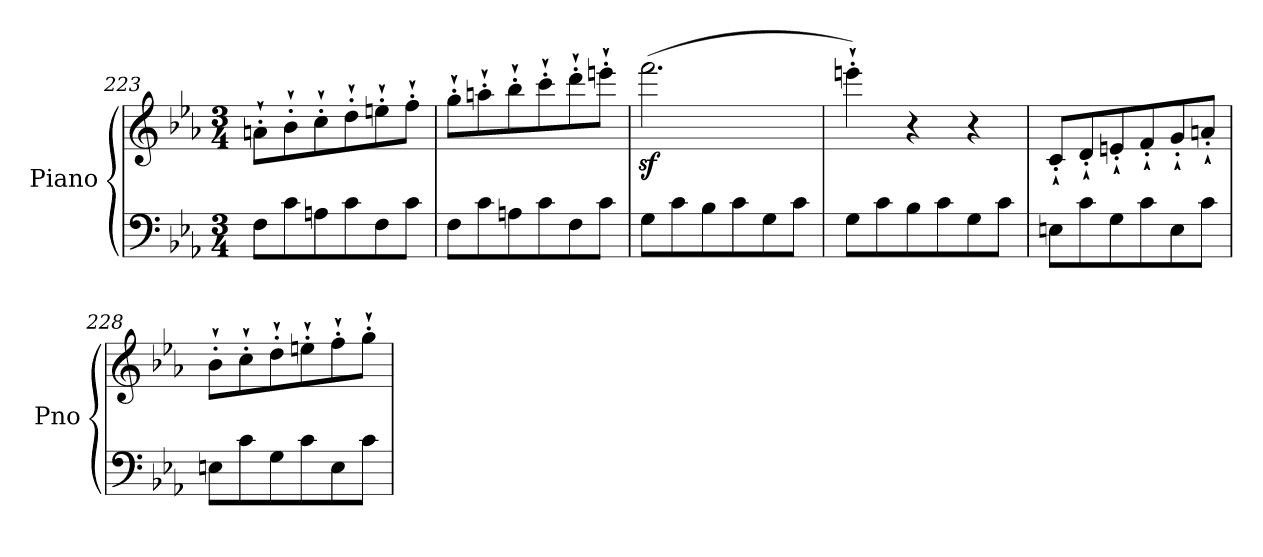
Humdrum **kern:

**kern	**kern
*part1	*part1
*staff2	*staff1
*I"Piano	*
*I'Pno	*
*clefF4	*clefG2
*k[b-e-a-]	*k[b-e-a-]
*E-:	*E-:
*M3/4	*M3/4
=223	=223
8F\L	8an`'\L
8c\	8b-`'\
8An\	8cc`'\
8c\	8dd`'\
8F\	8een`'\
8c\J	8ff`'\J
=224	=224
8F\L	8gg`'\L
8c\	8aan`'\
8An\	8bb-`'\
8c\	8ccc`'\
8F\	8ddd`'\
8c\J	8eeen`'\J
!!LO:LB:g=z
=225	=225
8G\L	(2.fffz<\
8c\	.
8B-\	.
8c\	.
8G\	.
8c\J	.
=226	=226
8G\L	4eeen`'\)
8c\	.
8B-\	4r
8c\	.
8G\	4r
8c\J	.
=227	=227
8En\L	8c`'/L
8c\	8d`'/
8G\	8en`'/
8c\	8f`'/
8E\	8g`'/
8c\J	8an`'/J
=228	=228
8En\L	8b-`'\L
8c\	8cc`'\
8G\	8dd`'\
8c\	8een`'\
8E\	8ff`'\
8c\J	8gg`'\J
=	=
*-	*-
